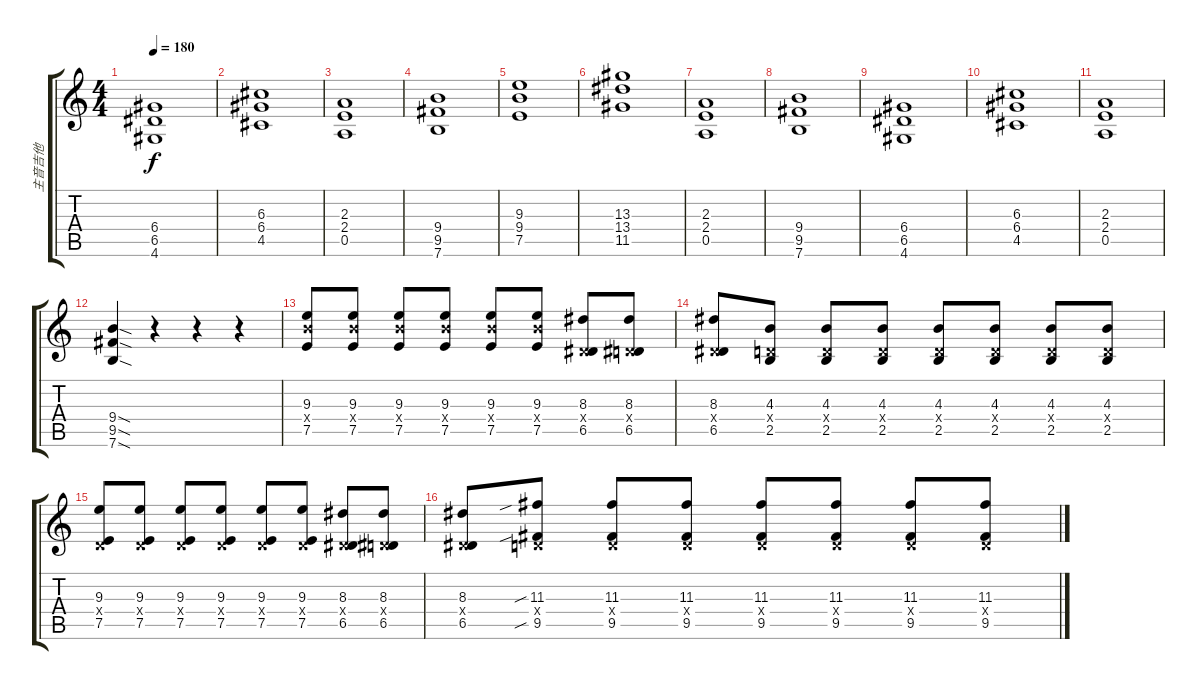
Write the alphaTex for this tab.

\track ("主音吉他" "主音吉他") {instrument distortionguitar}
\staff {score tabs}
\tuning (E4 B3 G3 D3 A2 E2) {hide}
\ts (4 4)
\tempo 180
\clef g2
\ks c
(6.4 6.5 4.6).1{dy f} |
(6.3 6.4 4.5).1 |
(2.3 2.4 0.5).1 |
(9.4 9.5 7.6).1 |
(9.3 9.4 7.5).1 |
(13.3 13.4 11.5).1 |
(2.3 2.4 0.5).1{balance 16} |
(9.4 9.5 7.6).1 |
(6.4 6.5 4.6).1 |
(6.3 6.4 4.5).1 |
(2.3 2.4 0.5).1 |
(9.4{sod} 9.5{sod} 7.6{sod}).4 r.4 r.4 r.4 |
(9.3 9.4{x} 7.5).8 (9.3 9.4{x} 7.5).8 (9.3 9.4{x} 7.5).8 (9.3 9.4{x} 7.5).8 (9.3 9.4{x} 7.5).8 (9.3 9.4{x} 7.5).8 (8.3 0.4{x} 6.5).8 (8.3 0.4{x} 6.5).8 |
(8.3 0.4{x} 6.5).8 (4.3 0.4{x} 2.5).8 (4.3 0.4{x} 2.5).8 (4.3 0.4{x} 2.5).8 (4.3 0.4{x} 2.5).8 (4.3 0.4{x} 2.5).8 (4.3 0.4{x} 2.5).8 (4.3 0.4{x} 2.5).8 |
(9.3 0.4{x} 7.5).8 (9.3 0.4{x} 7.5).8 (9.3 0.4{x} 7.5).8 (9.3 0.4{x} 7.5).8 (9.3 0.4{x} 7.5).8 (9.3 0.4{x} 7.5).8 (8.3 0.4{x} 6.5).8 (8.3 0.4{x} 6.5).8 |
(8.3 0.4{x} 6.5).8 (11.3{sib} 0.4{x} 9.5{sib}).8 (11.3 0.4{x} 9.5).8 (11.3 0.4{x} 9.5).8 (11.3 0.4{x} 9.5).8 (11.3 0.4{x} 9.5).8 (11.3 0.4{x} 9.5).8 (11.3 0.4{x} 9.5).8
